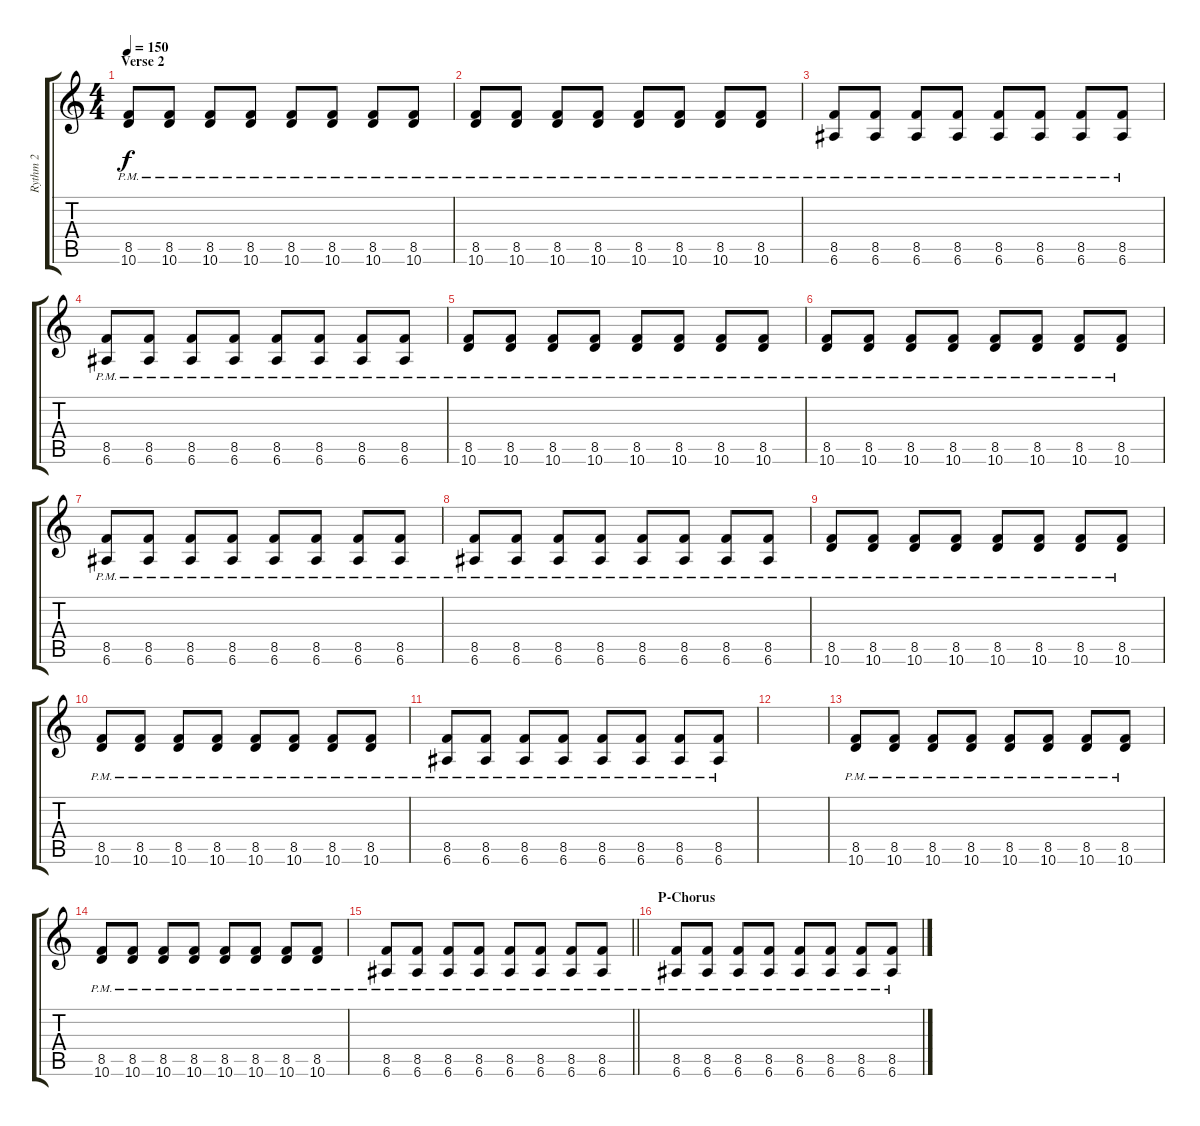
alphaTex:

\track ("Rythm 2" "Rythm 2") {instrument overdrivenguitar}
\staff {score tabs}
\tuning (E4 B3 G3 D3 A2 E2) {hide}
\ts (4 4)
\section ("" "Verse 2")
\tempo 150
\clef g2
\ks c
(8.5{pm} 10.6{pm}).8{dy f} (8.5{pm} 10.6{pm}).8 (8.5{pm} 10.6{pm}).8 (8.5{pm} 10.6{pm}).8 (8.5{pm} 10.6{pm}).8 (8.5{pm} 10.6{pm}).8 (8.5{pm} 10.6{pm}).8 (8.5{pm} 10.6{pm}).8 |
(8.5{pm} 10.6{pm}).8 (8.5{pm} 10.6{pm}).8 (8.5{pm} 10.6{pm}).8 (8.5{pm} 10.6{pm}).8 (8.5{pm} 10.6{pm}).8 (8.5{pm} 10.6{pm}).8 (8.5{pm} 10.6{pm}).8 (8.5{pm} 10.6{pm}).8 |
(8.5{pm} 6.6{pm}).8 (8.5{pm} 6.6{pm}).8 (8.5{pm} 6.6{pm}).8 (8.5{pm} 6.6{pm}).8 (8.5{pm} 6.6{pm}).8 (8.5{pm} 6.6{pm}).8 (8.5{pm} 6.6{pm}).8 (8.5{pm} 6.6{pm}).8 |
(8.5{pm} 6.6{pm}).8 (8.5{pm} 6.6{pm}).8 (8.5{pm} 6.6{pm}).8 (8.5{pm} 6.6{pm}).8 (8.5{pm} 6.6{pm}).8 (8.5{pm} 6.6{pm}).8 (8.5{pm} 6.6{pm}).8 (8.5{pm} 6.6{pm}).8 |
(8.5{pm} 10.6{pm}).8 (8.5{pm} 10.6{pm}).8 (8.5{pm} 10.6{pm}).8 (8.5{pm} 10.6{pm}).8 (8.5{pm} 10.6{pm}).8 (8.5{pm} 10.6{pm}).8 (8.5{pm} 10.6{pm}).8 (8.5{pm} 10.6{pm}).8 |
(8.5{pm} 10.6{pm}).8 (8.5{pm} 10.6{pm}).8 (8.5{pm} 10.6{pm}).8 (8.5{pm} 10.6{pm}).8 (8.5{pm} 10.6{pm}).8 (8.5{pm} 10.6{pm}).8 (8.5{pm} 10.6{pm}).8 (8.5{pm} 10.6{pm}).8 |
(8.5{pm} 6.6{pm}).8 (8.5{pm} 6.6{pm}).8 (8.5{pm} 6.6{pm}).8 (8.5{pm} 6.6{pm}).8 (8.5{pm} 6.6{pm}).8 (8.5{pm} 6.6{pm}).8 (8.5{pm} 6.6{pm}).8 (8.5{pm} 6.6{pm}).8 |
(8.5{pm} 6.6{pm}).8 (8.5{pm} 6.6{pm}).8 (8.5{pm} 6.6{pm}).8 (8.5{pm} 6.6{pm}).8 (8.5{pm} 6.6{pm}).8 (8.5{pm} 6.6{pm}).8 (8.5{pm} 6.6{pm}).8 (8.5{pm} 6.6{pm}).8 |
(8.5{pm} 10.6{pm}).8 (8.5{pm} 10.6{pm}).8 (8.5{pm} 10.6{pm}).8 (8.5{pm} 10.6{pm}).8 (8.5{pm} 10.6{pm}).8 (8.5{pm} 10.6{pm}).8 (8.5{pm} 10.6{pm}).8 (8.5{pm} 10.6{pm}).8 |
(8.5{pm} 10.6{pm}).8 (8.5{pm} 10.6{pm}).8 (8.5{pm} 10.6{pm}).8 (8.5{pm} 10.6{pm}).8 (8.5{pm} 10.6{pm}).8 (8.5{pm} 10.6{pm}).8 (8.5{pm} 10.6{pm}).8 (8.5{pm} 10.6{pm}).8 |
(8.5{pm} 6.6{pm}).8 (8.5{pm} 6.6{pm}).8 (8.5{pm} 6.6{pm}).8 (8.5{pm} 6.6{pm}).8 (8.5{pm} 6.6{pm}).8 (8.5{pm} 6.6{pm}).8 (8.5{pm} 6.6{pm}).8 (8.5{pm} 6.6{pm}).8 |
|
(8.5{pm} 10.6{pm}).8 (8.5{pm} 10.6{pm}).8 (8.5{pm} 10.6{pm}).8 (8.5{pm} 10.6{pm}).8 (8.5{pm} 10.6{pm}).8 (8.5{pm} 10.6{pm}).8 (8.5{pm} 10.6{pm}).8 (8.5{pm} 10.6{pm}).8 |
(8.5{pm} 10.6{pm}).8 (8.5{pm} 10.6{pm}).8 (8.5{pm} 10.6{pm}).8 (8.5{pm} 10.6{pm}).8 (8.5{pm} 10.6{pm}).8 (8.5{pm} 10.6{pm}).8 (8.5{pm} 10.6{pm}).8 (8.5{pm} 10.6{pm}).8 |
\barLineRight lightlight
(8.5{pm} 6.6{pm}).8 (8.5{pm} 6.6{pm}).8 (8.5{pm} 6.6{pm}).8 (8.5{pm} 6.6{pm}).8 (8.5{pm} 6.6{pm}).8 (8.5{pm} 6.6{pm}).8 (8.5{pm} 6.6{pm}).8 (8.5{pm} 6.6{pm}).8 |
\section ("" "P-Chorus")
(8.5{pm} 6.6{pm}).8 (8.5{pm} 6.6{pm}).8 (8.5{pm} 6.6{pm}).8 (8.5{pm} 6.6{pm}).8 (8.5{pm} 6.6{pm}).8 (8.5{pm} 6.6{pm}).8 (8.5{pm} 6.6{pm}).8 (8.5{pm} 6.6{pm}).8
